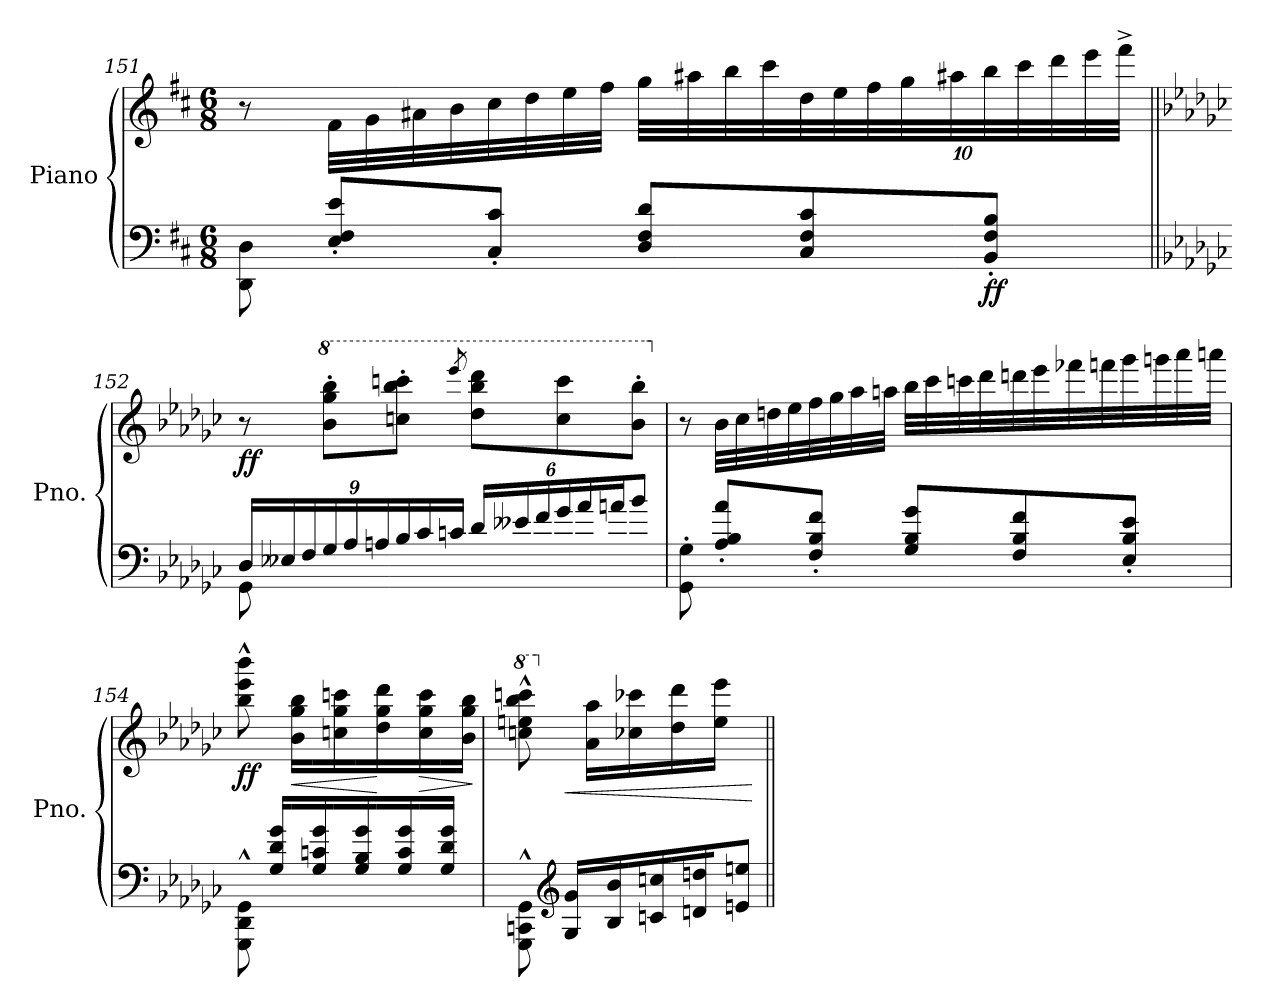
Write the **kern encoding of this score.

**kern	**kern	**dynam
*part1	*part1	*part1
*staff2	*staff1	*staff1/2
*I"Piano	*	*
*I'Pno.	*	*
!!LO:LB:g=z
*clefF4	*clefG2	*
*k[f#c#]	*k[f#c#]	*
*M6/8	*M6/8	*
=151	=151	=151
*^	*	*
8rAyy	8DD\ 8D\	8r	.
8E/' 8F#/' 8e/'L	8rBByy	32f#\LLL	.
.	.	32g\	.
.	.	32a#X\	.
.	.	32b\	.
8C#/' 8c#/'J	2rBByy	32cc#\	.
.	.	32dd\	.
.	.	32ee\	.
.	.	32ff#\JJJ	.
8D/ 8F#/ 8d/L	.	32gg\LLL	.
.	.	32aa#X\	.
.	.	32bb\	.
.	.	32ccc#\	.
*	*	*Xbrackettup	*
8C#/ 8F#/ 8c#/	.	40dd\	.
.	.	40ee\	.
.	.	40ff#\	.
.	.	40gg\	.
.	.	40aa#X\	.
!	!	!	!LO:DY:b=2
8BB/' 8F#/' 8B/'J	.	40bb\	ff
.	.	40ccc#\	.
.	.	40ddd\	.
.	.	40eee\	.
.	.	40fff#^\JJJ	.
=152||	=152||	=152||	=152||
*k[b-e-a-d-g-c-]	*	*k[b-e-a-d-g-c-]	*
*Xbrackettup	*	*	*
!	!	!	!LO:DY:b
24D-/LL	8GG-\	8r	ff
24E--X/	.	.	.
24F/	.	.	.
*	*	*8va	*
24G-/	8ryy	8bb-\' 8ggg-\' 8bbb-\'L	.
24A-/	.	.	.
24An/	.	.	.
24B-/	2ryy	8cccn\' 8bbb-\' 8ccccn\'J	.
24c-/	.	.	.
24cn/JJ	.	.	.
.	.	8qeeee-/	.
24d-/LL	.	8ddd-\ 8bbb-\ 8dddd-\L	.
24e--X/	.	.	.
24f/	.	.	.
24g-/	.	8ccc\ 8cccc\	.
24a-/	.	.	.
24an/J	.	.	.
8b-/J	.	8bb-\' 8bbb-\'J	.
!!LO:PB:g=z
=153	=153	=153	=153
*	*	*X8va	*
8rAyy	8GG-\' 8G-\'	8r	.
8A-/' 8B-/' 8a-/'L	8ryy	32b-\LLL	.
.	.	32cc-\	.
.	.	32ddn\	.
.	.	32ee-\	.
8F/' 8B-/' 8f/'J	2ryy	32ff\	.
.	.	32gg-\	.
.	.	32aa-\	.
.	.	32aan\JJJ	.
8G-/ 8B-/ 8g-/L	.	32bb-\LLL	.
.	.	32ccc-\	.
.	.	32cccn\	.
.	.	32ddd-\	.
8F/ 8B-/ 8f/	.	32dddn\	.
.	.	32eee-\	.
.	.	32fff-X\	.
.	.	32fffn\	.
8E-/' 8B-/' 8e-/'J	.	32ggg-\	.
.	.	32gggn\	.
.	.	32aaa-\	.
.	.	32aaan\JJJ	.
=154	=154	=154	=154
!	!	!	!LO:DY:b
8ryy	8GGG-\^^ 8DD-\^^ 8GG-\^^	8bb-\^^ 8eee-\^^ 8bbb-\^^	ff
16G-/ 16d-/ 16g-/LL	8ryy	16ryy	.
!	!	!	!LO:HP:b
16ryy	.	16b-\ 16gg-\ 16bb-\LL	<
16G-/ 16cn/ 16g-/	2ryy	16ryy	.
16ryy	.	16ccn\ 16gg-\ 16cccn\	.
16G-/ 16B-/ 16g-/	.	16ryy	.
16ryy	.	16dd-\ 16gg-\ 16ddd-\	[
16G-/ 16c/ 16g-/	.	16ryy	.
!	!	!	!LO:HP:b
16ryy	.	16cc\ 16gg-\ 16ccc\	>
16G-/ 16d-/ 16g-/JJ	.	16ryy	.
16ryy	.	16b-\ 16gg-\ 16bb-\JJ	.
*v	*v	*	*
.	.	]
=155	=155	=155
*^	*	*
*	*	*8va	*
8ryy	8GGG-\^^ 8CCn\^^ 8GG-\^^	8cccn\^^ 8eeen\^^ 8bbb-\^^ 8ccccn\^^	.
*clefG2	*	*	*
*	*	*X8va	*
!	!	!	!LO:HP:b
16G-/ 16g-/LL	8rAyy	16ryy	<
16ryy	.	16a-\ 16aa-\LL	.
16B-/ 16b-/	2rAyy	16ryy	.
16ryy	.	16cc-X\ 16ccc-X\	.
16cn/ 16ccn/	.	16ryy	.
16ryy	.	16dd-\ 16ddd-\	.
16dn/ 16ddn/J	.	16ryy	.
16ryy	.	16ee\ 16eee-\JJ	.
8en/ 8een/J	.	8ryy	.
*v	*v	*	*
.	.	[
=||	=||	=||
*-	*-	*-
